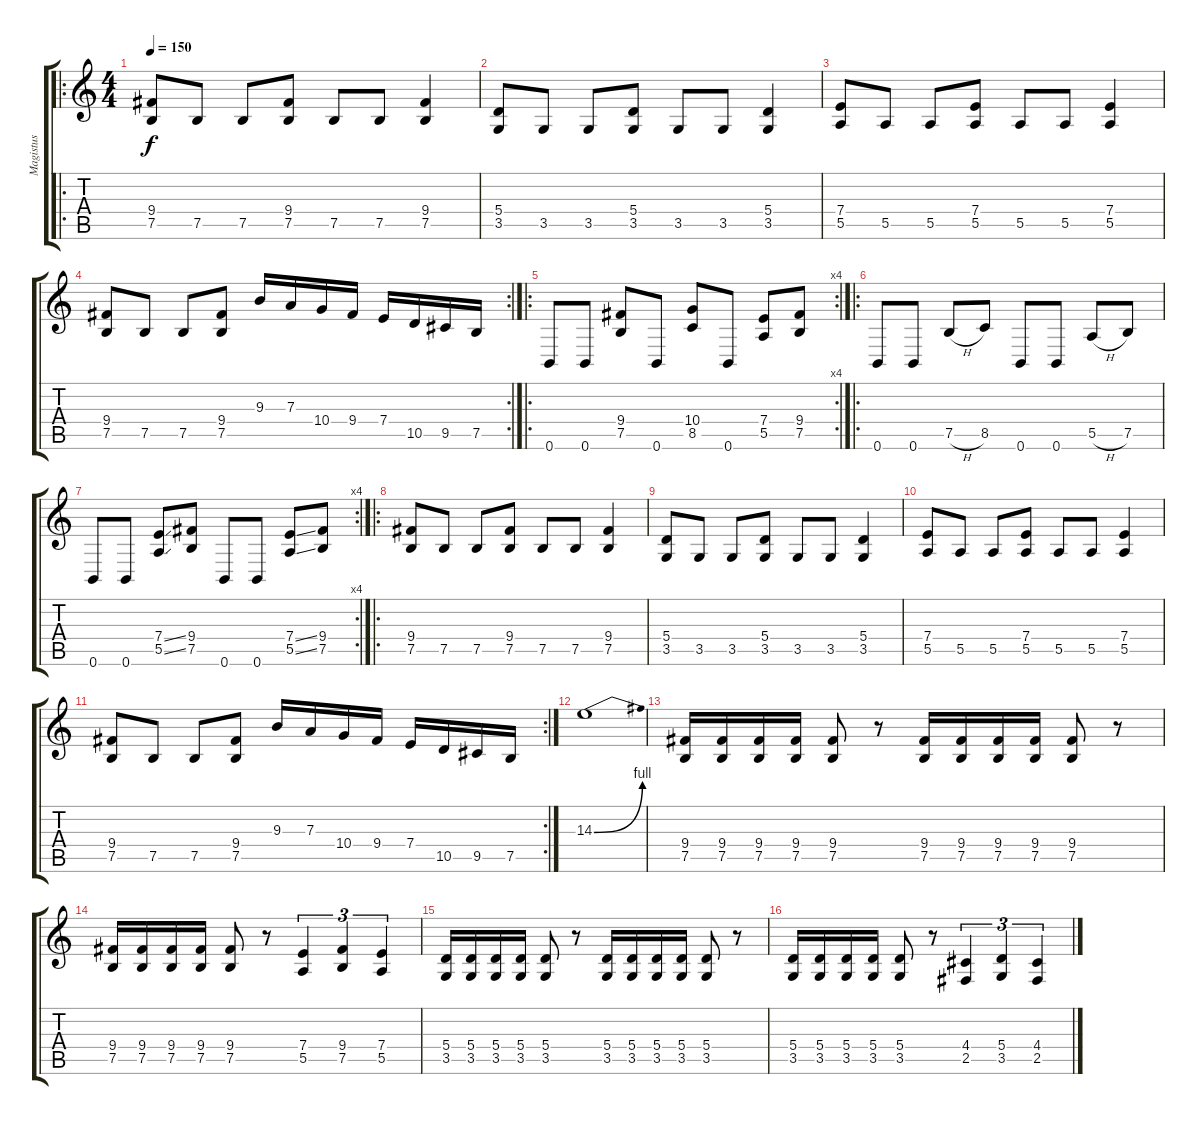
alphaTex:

\track ("Magistus" "Magistus") {instrument distortionguitar}
\staff {score tabs}
\tuning (B3 Gb3 D3 A2 E2 B1) {hide}
\ro
\ts (4 4)
\tempo 150
\clef g2
\ks c
(9.4 7.5).8{dy f volume 13 balance 16} 7.5.8 7.5.8 (9.4 7.5).8 7.5.8 7.5.8 (9.4 7.5).4 |
(5.4 3.5).8 3.5.8 3.5.8 (5.4 3.5).8 3.5.8 3.5.8 (5.4 3.5).4 |
(7.4 5.5).8 5.5.8 5.5.8 (7.4 5.5).8 5.5.8 5.5.8 (7.4 5.5).4 |
\rc 2
(9.4 7.5).8 7.5.8 7.5.8 (9.4 7.5).8 9.3.16 7.3.16 10.4.16 9.4.16 7.4.16 10.5.16 9.5.16 7.5.16 |
\ro
\rc 4
0.6.8 0.6.8 (9.4 7.5).8 0.6.8 (10.4 8.5).8 0.6.8 (7.4 5.5).8 (9.4 7.5).8 |
\ro
0.6.8 0.6.8 7.5{h}.8 8.5.8 0.6.8 0.6.8 5.5{h}.8 7.5.8 |
\rc 4
0.6.8 0.6.8 (7.4{ss} 5.5{ss}).8 (9.4 7.5).8 0.6.8 0.6.8 (7.4{ss} 5.5{ss}).8 (9.4 7.5).8 |
\ro
(9.4 7.5).8 7.5.8 7.5.8 (9.4 7.5).8 7.5.8 7.5.8 (9.4 7.5).4 |
(5.4 3.5).8 3.5.8 3.5.8 (5.4 3.5).8 3.5.8 3.5.8 (5.4 3.5).4 |
(7.4 5.5).8 5.5.8 5.5.8 (7.4 5.5).8 5.5.8 5.5.8 (7.4 5.5).4 |
\rc 2
(9.4 7.5).8 7.5.8 7.5.8 (9.4 7.5).8 9.3.16 7.3.16 10.4.16 9.4.16 7.4.16 10.5.16 9.5.16 7.5.16 |
14.3{be (bend 0 0 60 4)}.1{volume 16} |
(9.4 7.5).16 (9.4 7.5).16 (9.4 7.5).16 (9.4 7.5).16 (9.4 7.5).8 r.8 (9.4 7.5).16 (9.4 7.5).16 (9.4 7.5).16 (9.4 7.5).16 (9.4 7.5).8 r.8 |
(9.4 7.5).16 (9.4 7.5).16 (9.4 7.5).16 (9.4 7.5).16 (9.4 7.5).8 r.8 (7.4 5.5).4{tu (3 2)} (9.4 7.5).4{tu (3 2)} (7.4 5.5).4{tu (3 2)} |
(5.4 3.5).16 (5.4 3.5).16 (5.4 3.5).16 (5.4 3.5).16 (5.4 3.5).8 r.8 (5.4 3.5).16 (5.4 3.5).16 (5.4 3.5).16 (5.4 3.5).16 (5.4 3.5).8 r.8 |
(5.4 3.5).16 (5.4 3.5).16 (5.4 3.5).16 (5.4 3.5).16 (5.4 3.5).8 r.8 (4.4 2.5).4{tu (3 2)} (5.4 3.5).4{tu (3 2)} (4.4 2.5).4{tu (3 2)}
